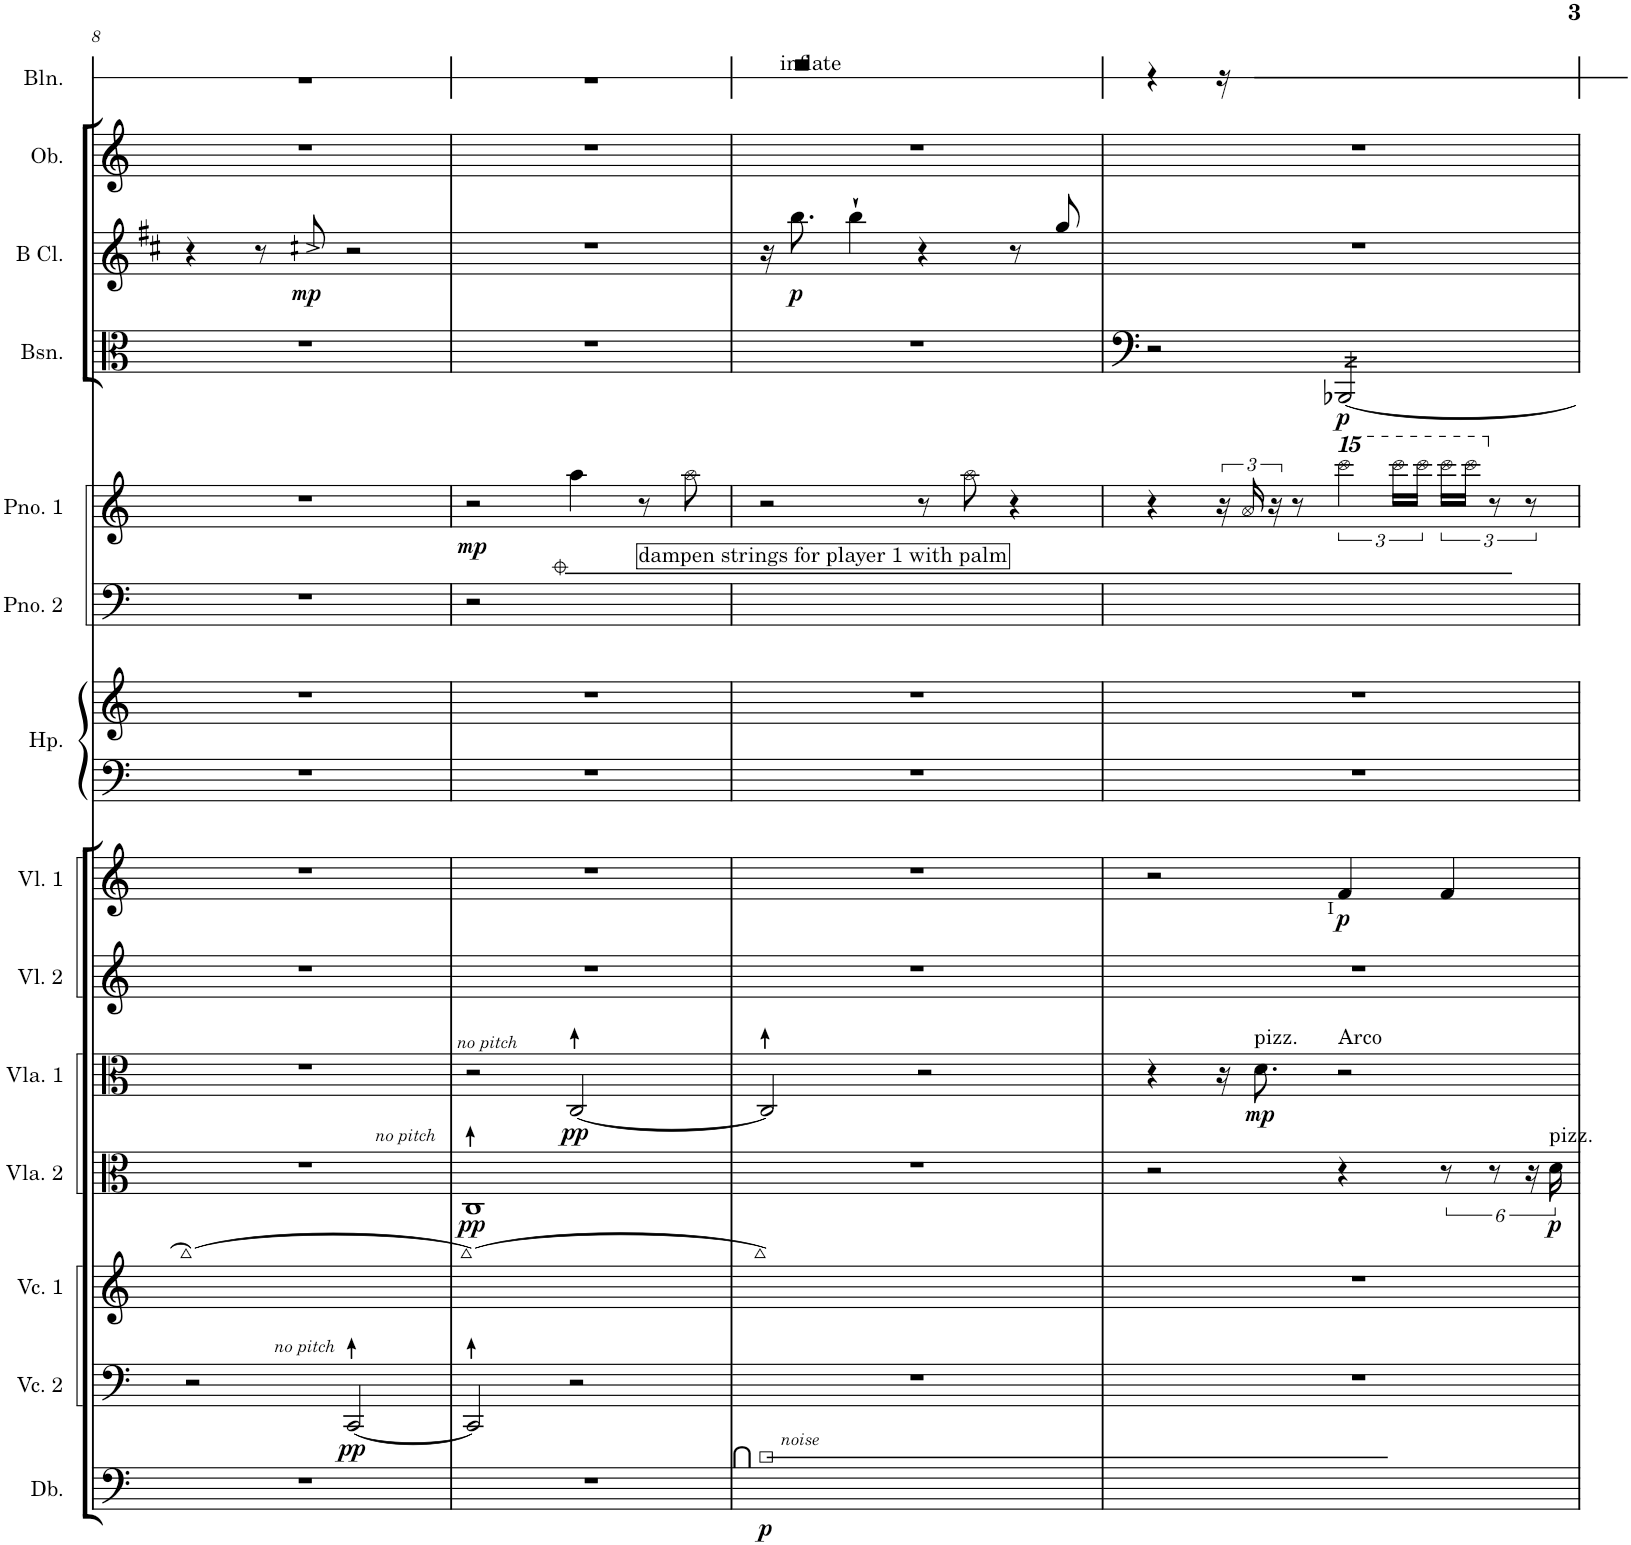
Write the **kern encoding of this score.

**kern	**dynam	**kern	**dynam	**kern	**kern	**dynam	**kern	**dynam	**kern	**kern	**dynam	**kern	**kern	**kern	**kern	**dynam	**kern	**dynam	**kern	**dynam	**kern	**kern	**kern
*part14	*part14	*part13	*part13	*part12	*part11	*part11	*part10	*part10	*part9	*part8	*part8	*part7	*part7	*part6	*part6	*part6	*part5	*part5	*part4	*part4	*part3	*part2	*part1
*staff16	*staff16	*staff15	*staff15	*staff14	*staff13	*staff13	*staff12	*staff12	*staff11	*staff10	*staff10	*staff9	*staff8	*staff7	*staff6	*staff6/7	*staff5	*staff5	*staff4	*staff4	*staff3	*staff2	*staff1
*I"Double Bass	*	*I"Violoncello 2	*	*I"Violoncello 1	*I"Viola 2	*	*I"Viola 1	*	*I"Violin 2	*I"Violin 1	*	*I"Harp	*	*I"Piano 1	*	*	*I"Bassoon	*	*I"Clarinet in B	*	*I"Oboe	*I"Balloon	*I"atmen
*I'Db.	*	*I'Vc. 2	*	*I'Vc. 1	*I'Vla. 2	*	*I'Vla. 1	*	*I'Vl. 2	*I'Vl. 1	*	*I'Hp.	*	*I'Pno. 1	*	*	*I'Bsn.	*	*	*	*I'Ob.	*I'Bln.	*
!!LO:PB:g=z
*clefF4	*	*clefF4	*	*clefG2	*clefC3	*	*clefC3	*	*clefG2	*clefG2	*	*clefF4	*clefG2	*clefF4	*clefG2	*	*clefC3	*	*clefG2	*	*clefG2	*clefG2	*clefG2
*Trd7c12	*	*	*	*	*	*	*	*	*	*	*	*	*	*	*	*	*	*	*Trd1c2	*	*	*Trd-7c-12	*
*k[]	*	*k[]	*	*k[]	*k[]	*	*k[]	*	*k[]	*k[]	*	*k[]	*k[]	*k[]	*k[]	*	*k[]	*	*k[f#c#]	*	*k[]	*k[]	*k[]
*M4/4	*	*M4/4	*	*M4/4	*M4/4	*	*M4/4	*	*M4/4	*M4/4	*	*M4/4	*M4/4	*M4/4	*M4/4	*	*M4/4	*	*M4/4	*	*M4/4	*M4/4	*M4/4
=8	=8	=8	=8	=8	=8	=8	=8	=8	=8	=8	=8	=8	=8	=8	=8	=8	=8	=8	=8	=8	=8	=8	=8
1r	.	2r	.	1aaaa_	1r	.	1r	.	1r	1r	.	1r	1r	1r	1r	.	1r	.	4r	.	1r	1r	1r
.	.	.	.	.	.	.	.	.	.	.	.	.	.	.	.	.	.	.	8r	.	.	.	.
!	!	!	!	!	!	!	!	!	!	!	!	!	!	!	!	!	!	!	!	!LO:DY:b	!	!	!
.	.	.	.	.	.	.	.	.	.	.	.	.	.	.	.	.	.	.	8ccn`/	mp	.	.	.
!	!	!LO:TX:a:i:t=no pitch	!	!	!	!	!	!	!	!	!	!	!	!	!	!	!	!	!	!	!	!	!
!	!	!	!LO:DY:b	!	!	!	!	!	!	!	!	!	!	!	!	!	!	!	!	!	!	!	!
.	.	[2CC/	pp	.	.	.	.	.	.	.	.	.	.	.	.	.	.	.	2r	.	.	.	.
=9-	=9-	=9-	=9-	=9-	=9-	=9-	=9-	=9-	=9-	=9-	=9-	=9-	=9-	=9-	=9-	=9-	=9-	=9-	=9-	=9-	=9-	=9-	=9-
!	!	!	!	!	!LO:TX:a:i:t=no pitch	!	!	!	!	!	!	!	!	!	!	!	!	!	!	!	!	!	!
!	!	!	!	!	!	!LO:DY:b	!	!	!	!	!	!	!	!	!	!LO:DY:b	!	!	!	!	!	!	!
1r	.	2CC/]	.	1aaaa_	1C	pp	2r	.	1r	1r	.	1r	1r	2r	2r	mp	1r	.	1r	.	1r	1r	1r
!	!	!	!	!	!	!	!LO:TX:a:i:t=no pitch	!	!	!	!	!	!	!	!	!	!	!	!	!	!	!	!
!	!	!	!	!	!	!	!	!LO:DY:b	!	!	!	!	!	!	!	!	!	!	!	!	!	!	!
.	.	2r	.	.	.	.	[2C/	pp	.	.	.	.	.	4c	4aa\	.	.	.	.	.	.	.	.
!	!	!	!	!	!	!	!	!	!	!	!	!	!	!LO:TX:a:t=dampen strings for player 1 with palm	!	!	!	!	!	!	!	!	!
.	.	.	.	.	.	.	.	.	.	.	.	.	.	4ryy	8r	.	.	.	.	.	.	.	.
.	.	.	.	.	.	.	.	.	.	.	.	.	.	.	8aa`\	.	.	.	.	.	.	.	.
=10-	=10-	=10-	=10-	=10-	=10-	=10-	=10-	=10-	=10-	=10-	=10-	=10-	=10-	=10-	=10-	=10-	=10-	=10-	=10-	=10-	=10-	=10-	=10-
!	!	!	!	!	!	!	!	!	!	!	!	!	!	!	!	!	!	!	!	!	!	!LO:TX:a:t=inflate	!
!LO:TX:a:i:t=noise	!	!	!	!	!	!	!	!	!	!	!	!	!	!	!	!	!	!	!	!	!	!	!
!	!LO:DY:b	!	!	!	!	!	!	!	!	!	!	!	!	!	!	!	!	!	!	!	!	!	!
1c	p	1r	.	1aaaa]	1r	.	2C/]	.	1r	1r	.	1r	1r	1ryy	2r	.	1r	.	16r	.	1r	1ryy	1r
!	!	!	!	!	!	!	!	!	!	!	!	!	!	!	!	!	!	!	!	!LO:DY:b	!	!	!
.	.	.	.	.	.	.	.	.	.	.	.	.	.	.	.	.	.	.	8.bb\	p	.	.	.
.	.	.	.	.	.	.	.	.	.	.	.	.	.	.	.	.	.	.	4bb`\	.	.	.	.
.	.	.	.	.	.	.	2r	.	.	.	.	.	.	.	8r	.	.	.	4r	.	.	.	.
.	.	.	.	.	.	.	.	.	.	.	.	.	.	.	8aa`\	.	.	.	.	.	.	.	.
.	.	.	.	.	.	.	.	.	.	.	.	.	.	.	4r	.	.	.	8r	.	.	.	.
.	.	.	.	.	.	.	.	.	.	.	.	.	.	.	.	.	.	.	8gg/	.	.	.	.
=11-	=11-	=11-	=11-	=11-	=11-	=11-	=11-	=11-	=11-	=11-	=11-	=11-	=11-	=11-	=11-	=11-	=11-	=11-	=11-	=11-	=11-	=11-	=11-
1c	.	1r	.	1r	2r	.	4r	.	1r	2r	.	1r	1r	2.ryy	4r	.	2r	.	1r	.	1r	4r	1r
.	.	.	.	.	.	.	16r	.	.	.	.	.	.	.	24r	.	.	.	.	.	.	16r	.
.	.	.	.	.	.	.	.	.	.	.	.	.	.	.	24a/	.	.	.	.	.	.	.	.
!	!	!	!	!	!	!	!LO:TX:a:t=pizz.	!	!	!	!	!	!	!	!	!	!	!	!	!	!	!	!
!	!	!	!	!	!	!	!	!LO:DY:b	!	!	!	!	!	!	!	!	!	!	!	!	!	!	!
.	.	.	.	.	.	.	8.d\	mp	.	.	.	.	.	.	.	.	.	.	.	.	.	[8.ff	.
.	.	.	.	.	.	.	.	.	.	.	.	.	.	.	24r	.	.	.	.	.	.	.	.
.	.	.	.	.	.	.	.	.	.	.	.	.	.	.	8r	.	.	.	.	.	.	.	.
*	*	*	*	*	*	*	*	*	*	*	*	*	*	*	*15ma	*	*	*	*	*	*	*	*
!	!	!	!	!	!	!	!	!	!	!LO:TX:b:t=I	!	!	!	!	!	!	!	!	!	!	!	!	!
!	!	!	!	!	!	!	!LO:TX:a:t=Arco	!	!	!	!	!	!	!	!	!	!	!	!	!	!	!	!
!	!	!	!	!	!	!	!	!	!	!	!LO:DY:b	!	!	!	!	!	!	!LO:DY:b	!	!	!	!	!
.	.	.	.	.	4r	.	2r	.	.	4fff/	p	.	.	.	6ccccc\	.	[2BBB-X@4@/	p	.	.	.	2ff_	.
.	.	.	.	.	.	.	.	.	.	.	.	.	.	.	24ccccc\LL	.	.	.	.	.	.	.	.
.	.	.	.	.	.	.	.	.	.	.	.	.	.	.	24ccccc\JJ	.	.	.	.	.	.	.	.
.	.	.	.	.	12r	.	.	.	.	4fff/	.	.	.	4c	24ccccc\LL	.	.	.	.	.	.	.	.
.	.	.	.	.	.	.	.	.	.	.	.	.	.	.	24ccccc\JJ	.	.	.	.	.	.	.	.
*	*	*	*	*	*	*	*	*	*	*	*	*	*	*	*X15ma	*	*	*	*	*	*	*	*
.	.	.	.	.	12r	.	.	.	.	.	.	.	.	.	12r	.	.	.	.	.	.	.	.
.	.	.	.	.	24r	.	.	.	.	.	.	.	.	.	12r	.	.	.	.	.	.	.	.
!	!	!	!	!	!LO:TX:a:t=pizz.	!	!	!	!	!	!	!	!	!	!	!	!	!	!	!	!	!	!
!	!	!	!	!	!	!LO:DY:b	!	!	!	!	!	!	!	!	!	!	!	!	!	!	!	!	!
.	.	.	.	.	24d\	p	.	.	.	.	.	.	.	.	.	.	.	.	.	.	.	.	.
=-	=-	=-	=-	=-	=-	=-	=-	=-	=-	=-	=-	=-	=-	=-	=-	=-	=-	=-	=-	=-	=-	=-	=-
*-	*-	*-	*-	*-	*-	*-	*-	*-	*-	*-	*-	*-	*-	*-	*-	*-	*-	*-	*-	*-	*-	*-	*-
